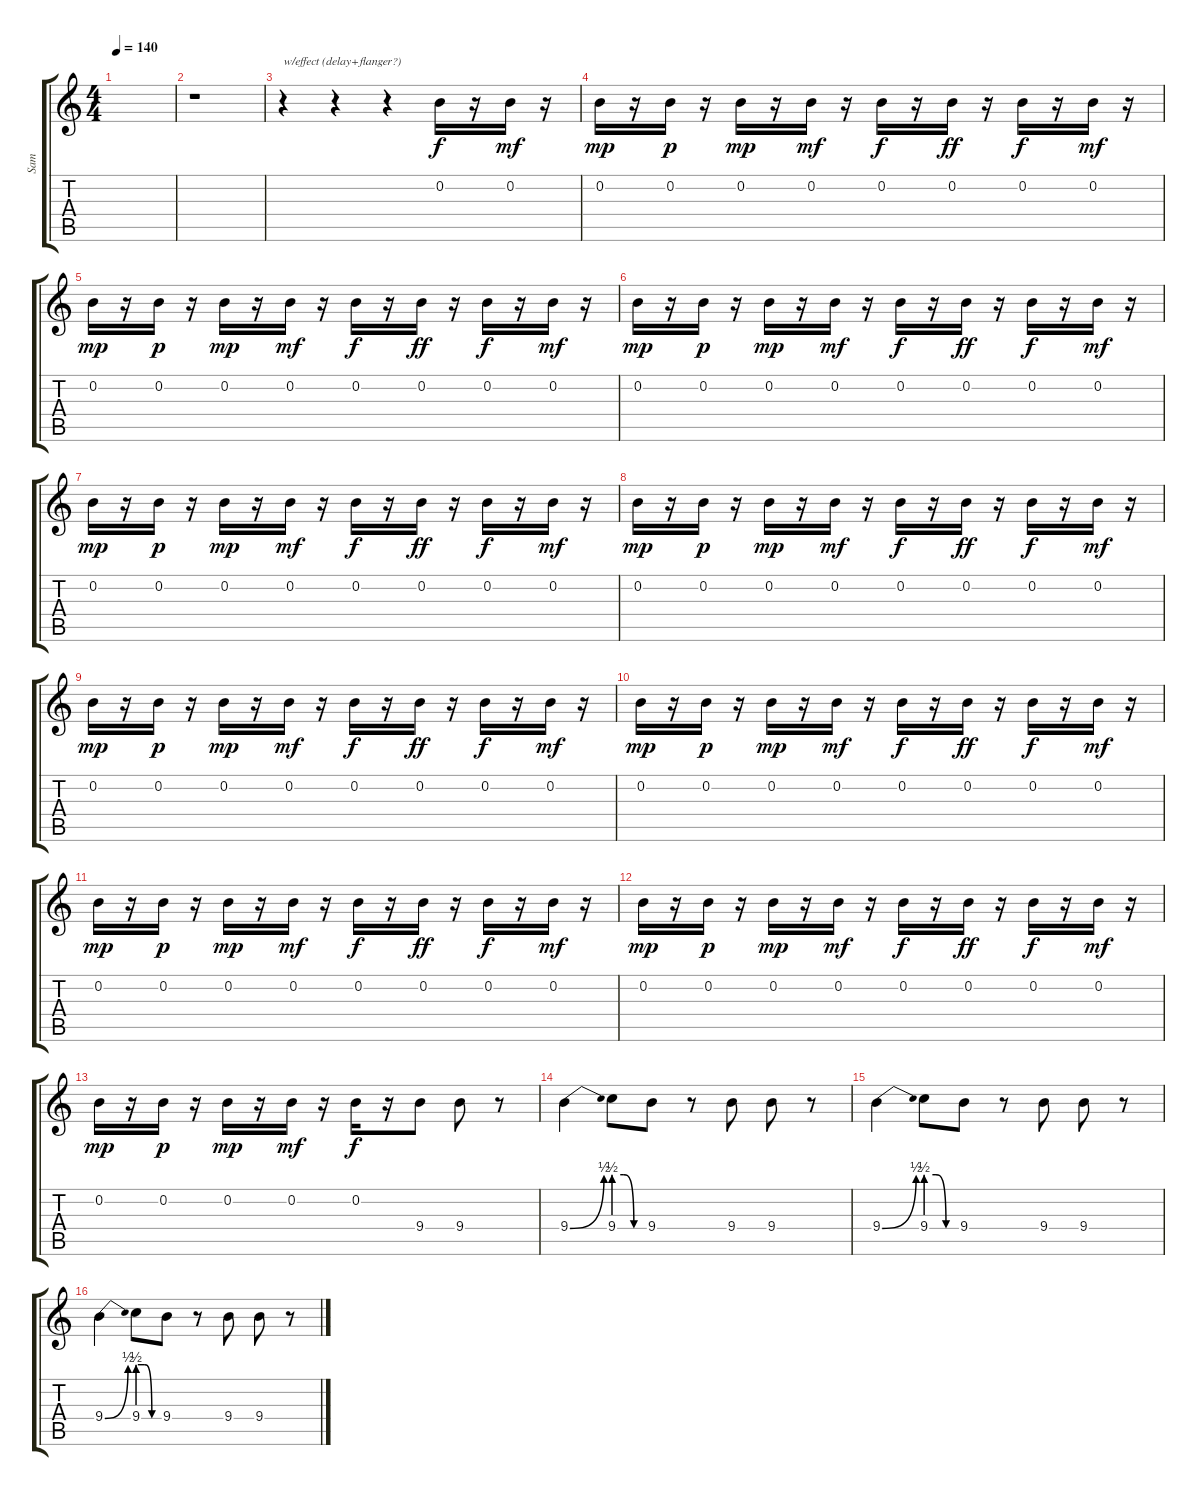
\track ("Sam" "Sam") {instrument overdrivenguitar}
\staff {score tabs}
\tuning (E4 B3 G3 D3 A2 E2) {hide}
\ts (4 4)
\tempo 140
\clef g2
\ks c
|
r.1 |
r.4{txt "w/effect (delay+flanger?)"} r.4 r.4 0.2.16 r.16 0.2.16{dy mf} r.16 |
0.2.16{dy mp} r.16 0.2.16{dy p} r.16 0.2.16{dy mp} r.16 0.2.16{dy mf} r.16 0.2.16{dy f} r.16 0.2.16{dy ff} r.16 0.2.16{dy f} r.16 0.2.16{dy mf} r.16 |
0.2.16{dy mp} r.16 0.2.16{dy p} r.16 0.2.16{dy mp} r.16 0.2.16{dy mf} r.16 0.2.16{dy f} r.16 0.2.16{dy ff} r.16 0.2.16{dy f} r.16 0.2.16{dy mf} r.16 |
0.2.16{dy mp} r.16 0.2.16{dy p} r.16 0.2.16{dy mp} r.16 0.2.16{dy mf} r.16 0.2.16{dy f} r.16 0.2.16{dy ff} r.16 0.2.16{dy f} r.16 0.2.16{dy mf} r.16 |
0.2.16{dy mp} r.16 0.2.16{dy p} r.16 0.2.16{dy mp} r.16 0.2.16{dy mf} r.16 0.2.16{dy f} r.16 0.2.16{dy ff} r.16 0.2.16{dy f} r.16 0.2.16{dy mf} r.16 |
0.2.16{dy mp} r.16 0.2.16{dy p} r.16 0.2.16{dy mp} r.16 0.2.16{dy mf} r.16 0.2.16{dy f} r.16 0.2.16{dy ff} r.16 0.2.16{dy f} r.16 0.2.16{dy mf} r.16 |
0.2.16{dy mp} r.16 0.2.16{dy p} r.16 0.2.16{dy mp} r.16 0.2.16{dy mf} r.16 0.2.16{dy f} r.16 0.2.16{dy ff} r.16 0.2.16{dy f} r.16 0.2.16{dy mf} r.16 |
0.2.16{dy mp} r.16 0.2.16{dy p} r.16 0.2.16{dy mp} r.16 0.2.16{dy mf} r.16 0.2.16{dy f} r.16 0.2.16{dy ff} r.16 0.2.16{dy f} r.16 0.2.16{dy mf} r.16 |
0.2.16{dy mp} r.16 0.2.16{dy p} r.16 0.2.16{dy mp} r.16 0.2.16{dy mf} r.16 0.2.16{dy f} r.16 0.2.16{dy ff} r.16 0.2.16{dy f} r.16 0.2.16{dy mf} r.16 |
0.2.16{dy mp} r.16 0.2.16{dy p} r.16 0.2.16{dy mp} r.16 0.2.16{dy mf} r.16 0.2.16{dy f} r.16 0.2.16{dy ff} r.16 0.2.16{dy f} r.16 0.2.16{dy mf} r.16 |
0.2.16{dy mp} r.16 0.2.16{dy p} r.16 0.2.16{dy mp} r.16 0.2.16{dy mf} r.16 0.2.16{dy f} r.16 9.4.8 9.4.8 r.8 |
9.4{be (bend 0 0 60 2)}.4 9.4{be (custom 0 2 20 2 40 0 60 0)}.8 9.4.8 r.8 9.4.8 9.4.8 r.8 |
9.4{be (bend 0 0 60 2)}.4 9.4{be (custom 0 2 20 2 40 0 60 0)}.8 9.4.8 r.8 9.4.8 9.4.8 r.8 |
9.4{be (bend 0 0 60 2)}.4 9.4{be (custom 0 2 20 2 40 0 60 0)}.8 9.4.8 r.8 9.4.8 9.4.8 r.8
